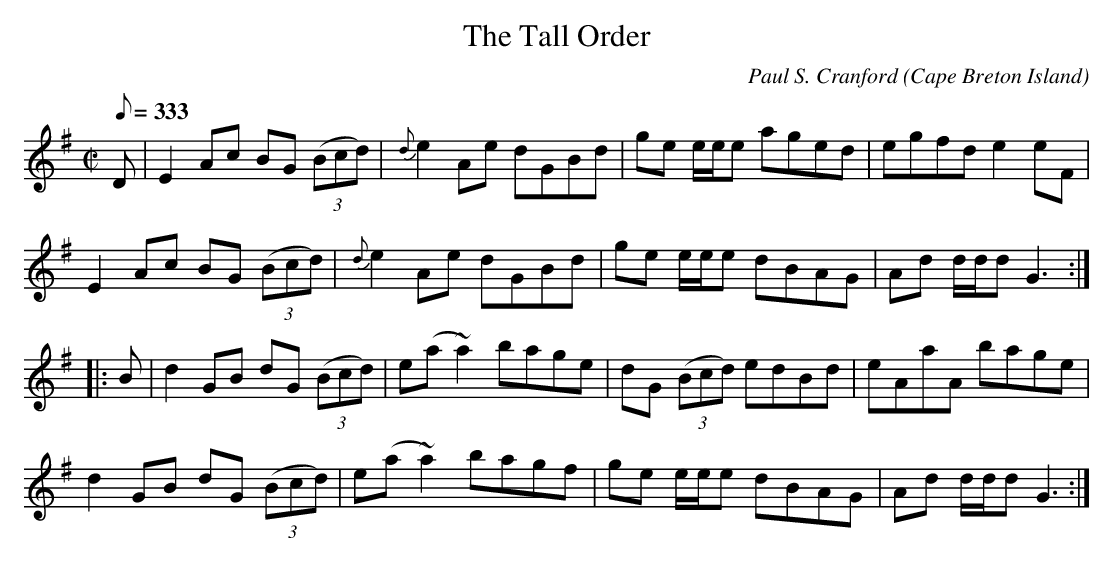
X:1
T:The Tall Order
C:Paul S. Cranford
O:Cape Breton Island
L:1/8
Q:333
M:C|
K:G
D|E2 Ac BG (3(Bcd)|{d}e2 Ae dGBd|ge e/e/e aged|egfd e2 eF|
E2 Ac BG (3(Bcd)|{d}e2 Ae dGBd|ge e/e/e dBAG|Ad d/d/d G3:|
|:B|d2 GB dG (3(Bcd)|e(a ~a2) bage|dG  (3(Bcd) edBd|eAaA bage|
d2 GB dG (3(Bcd)|e(a ~a2) bagf|ge e/e/e dBAG|Ad d/d/d G3:|
